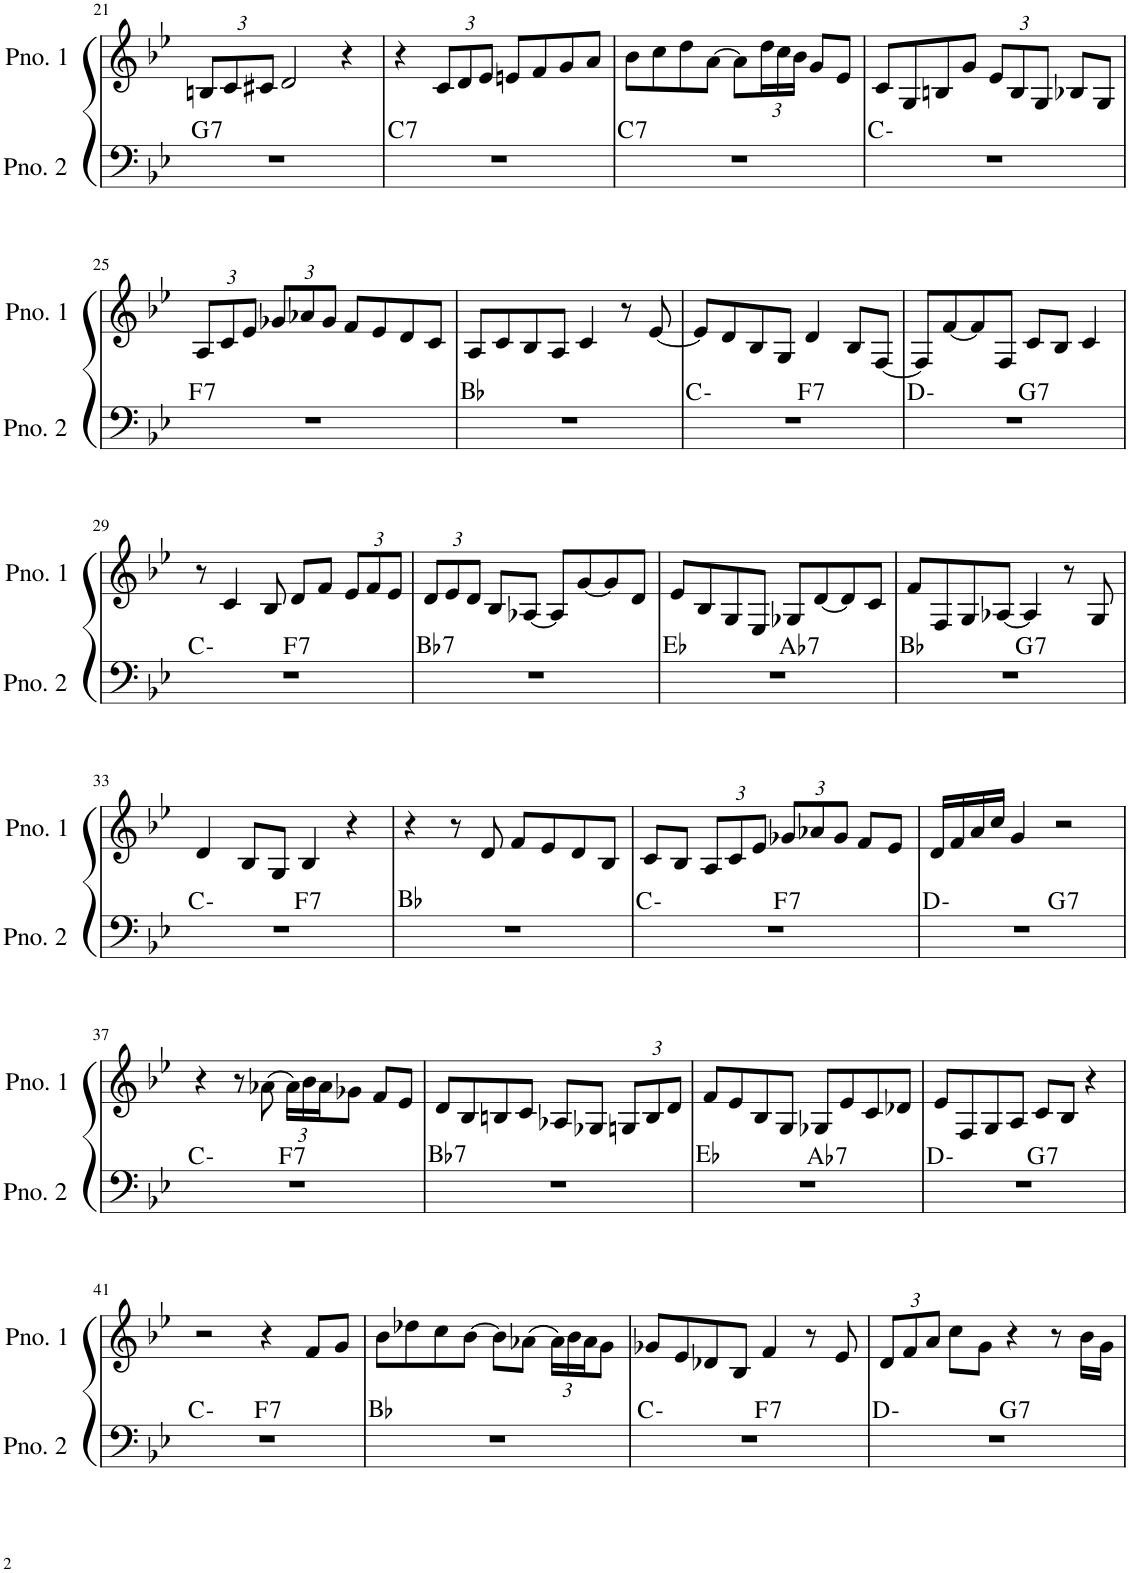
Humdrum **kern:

**kern	**harte	**kern
*part2	*part2	*part1
*staff2	*	*staff1
*I"ピアノ 2	*	*I"ピアノ 1
!!LO:PB:g=z
*clefF4	*	*clefG2
*k[b-e-]	*	*k[b-e-]
*M4/4	*	*M4/4
*	*	*Xbrackettup
=21	=21	=21
!	!LO:H:kt=7	!
1r	G:7	12Bn/L
.	.	12c/
.	.	12c#X/J
.	.	2d/
.	.	4r
=22	=22	=22
!	!LO:H:kt=7	!
1r	C:7	4r
.	.	12c/L
.	.	12d/
.	.	12e-/J
.	.	8en/L
.	.	8f/
.	.	8g/
.	.	8a/J
=23	=23	=23
!	!LO:H:kt=7	!
1r	C:7	8b-\L
.	.	8cc\
.	.	8dd\
.	.	[8a\J
.	.	8a\L]
.	.	24dd\L
.	.	24cc\
.	.	24b-\JJ
.	.	8g/L
.	.	8e-/J
=24	=24	=24
1r	C:min	8c/L
.	.	8G/
.	.	8Bn/
.	.	8g/J
.	.	12e-/L
.	.	12B/
.	.	12G/J
.	.	8B-X/L
.	.	8G/J
!!LO:LB:g=z
=25	=25	=25
!	!LO:H:kt=7	!
1r	F:7	12A/L
.	.	12c/
.	.	12e-/J
.	.	12g-X/L
.	.	12a-X/
.	.	12g-/J
.	.	8f/L
.	.	8e-/
.	.	8d/
.	.	8c/J
=26	=26	=26
1r	Bb:maj	8A/L
.	.	8c/
.	.	8B-/
.	.	8A/J
.	.	4c/
.	.	8r
.	.	[8e-/
=27	=27	=27
*^	*	*
1r	2ryy	C:min	8e-/L]
.	.	.	8d/
.	.	.	8B-/
.	.	.	8G/J
!	!	!LO:H:kt=7	!
.	2ryy	F:7	4d/
.	.	.	8B-/L
.	.	.	[8F/J
=28	=28	=28	=28
1r	2ryy	D:min	8F/L]
.	.	.	[8f/
.	.	.	8f/]
.	.	.	8F/J
!	!	!LO:H:kt=7	!
.	2ryy	G:7	8c/L
.	.	.	8B-/J
.	.	.	4c/
!!LO:LB:g=z
=29	=29	=29	=29
1r	2ryy	C:min	8r
.	.	.	4c/
.	.	.	8B-/
!	!	!LO:H:kt=7	!
.	2ryy	F:7	8d/L
.	.	.	8f/J
.	.	.	12e-/L
.	.	.	12f/
.	.	.	12e-/J
=30	=30	=30	=30
!	!	!LO:H:kt=7	!
*v	*v	*	*
1r	Bb:7	12d/L
.	.	12e-/
.	.	12d/J
.	.	8B-/L
.	.	[8A-X/J
.	.	8A-/L]
.	.	[8g/
.	.	8g/]
.	.	8d/J
=31	=31	=31
*^	*	*
1r	2ryy	Eb:maj	8e-/L
.	.	.	8B-/
.	.	.	8G/
.	.	.	8E-/J
!	!	!LO:H:kt=7	!
.	2ryy	Ab:7	8G-X/L
.	.	.	[8d/
.	.	.	8d/]
.	.	.	8c/J
=32	=32	=32	=32
1r	2ryy	Bb:maj	8f/L
.	.	.	8F/
.	.	.	8G/
.	.	.	[8A-X/J
!	!	!LO:H:kt=7	!
.	2ryy	G:7	4A-/]
.	.	.	8r
.	.	.	8G/
!!LO:LB:g=z
=33	=33	=33	=33
1r	2ryy	C:min	4d/
.	.	.	8B-/L
.	.	.	8G/J
!	!	!LO:H:kt=7	!
.	2ryy	F:7	4B-/
.	.	.	4r
*v	*v	*	*
=34	=34	=34
1r	Bb:maj	4r
.	.	8r
.	.	8d/
.	.	8f/L
.	.	8e-/
.	.	8d/
.	.	8B-/J
=35	=35	=35
*^	*	*
1r	2ryy	C:min	8c/L
.	.	.	8B-/J
.	.	.	12A/L
.	.	.	12c/
.	.	.	12e-/J
!	!	!LO:H:kt=7	!
.	2ryy	F:7	12g-X/L
.	.	.	12a-X/
.	.	.	12g-/J
.	.	.	8f/L
.	.	.	8e-/J
=36	=36	=36	=36
1r	2ryy	D:min	16d/LL
.	.	.	16f/
.	.	.	16a/
.	.	.	16cc/JJ
.	.	.	4g/
!	!	!LO:H:kt=7	!
.	2ryy	G:7	2r
!!LO:LB:g=z
=37	=37	=37	=37
1r	2ryy	C:min	4r
.	.	.	8r
.	.	.	(8a-X\
!	!	!LO:H:kt=7	!
.	2ryy	F:7	24a-\LL)
.	.	.	24b-\
.	.	.	24a-\J
.	.	.	8g-X\J
.	.	.	8f/L
.	.	.	8e-/J
=38	=38	=38	=38
!	!	!LO:H:kt=7	!
*v	*v	*	*
1r	Bb:7	8d/L
.	.	8B-/
.	.	8Bn/
.	.	8c/J
.	.	8A-X/L
.	.	8G-X/J
.	.	12Gn/L
.	.	12B/
.	.	12d/J
=39	=39	=39
*^	*	*
1r	2ryy	Eb:maj	8f/L
.	.	.	8e-/
.	.	.	8B-/
.	.	.	8G/J
!	!	!LO:H:kt=7	!
.	2ryy	Ab:7	8G-X/L
.	.	.	8e-/
.	.	.	8c/
.	.	.	8d-X/J
=40	=40	=40	=40
1r	2ryy	D:min	8e-/L
.	.	.	8F/
.	.	.	8G/
.	.	.	8A/J
!	!	!LO:H:kt=7	!
.	2ryy	G:7	8c/L
.	.	.	8B-/J
.	.	.	4r
!!LO:LB:g=z
=41	=41	=41	=41
1r	2ryy	C:min	2r
!	!	!LO:H:kt=7	!
.	2ryy	F:7	4r
.	.	.	8f/L
.	.	.	8g/J
*v	*v	*	*
=42	=42	=42
1r	Bb:maj	8b-\L
.	.	8dd-X\
.	.	8cc\
.	.	[8b-\J
.	.	8b-\L]
.	.	(8a-X\J
.	.	24a-\LL)
.	.	24b-\
.	.	24a-\J
.	.	8g\J
=43	=43	=43
*^	*	*
1r	2ryy	C:min	8g-X/L
.	.	.	8e-/
.	.	.	8d-X/
.	.	.	8B-/J
!	!	!LO:H:kt=7	!
.	2ryy	F:7	4f/
.	.	.	8r
.	.	.	8e-/
=44	=44	=44	=44
1r	2ryy	D:min	12d/L
.	.	.	12f/
.	.	.	12a/J
.	.	.	8cc\L
.	.	.	8g\J
!	!	!LO:H:kt=7	!
.	2ryy	G:7	4r
.	.	.	8r
.	.	.	16b-\LL
.	.	.	16g\JJ
*v	*v	*	*
=	=	=
*-	*-	*-
